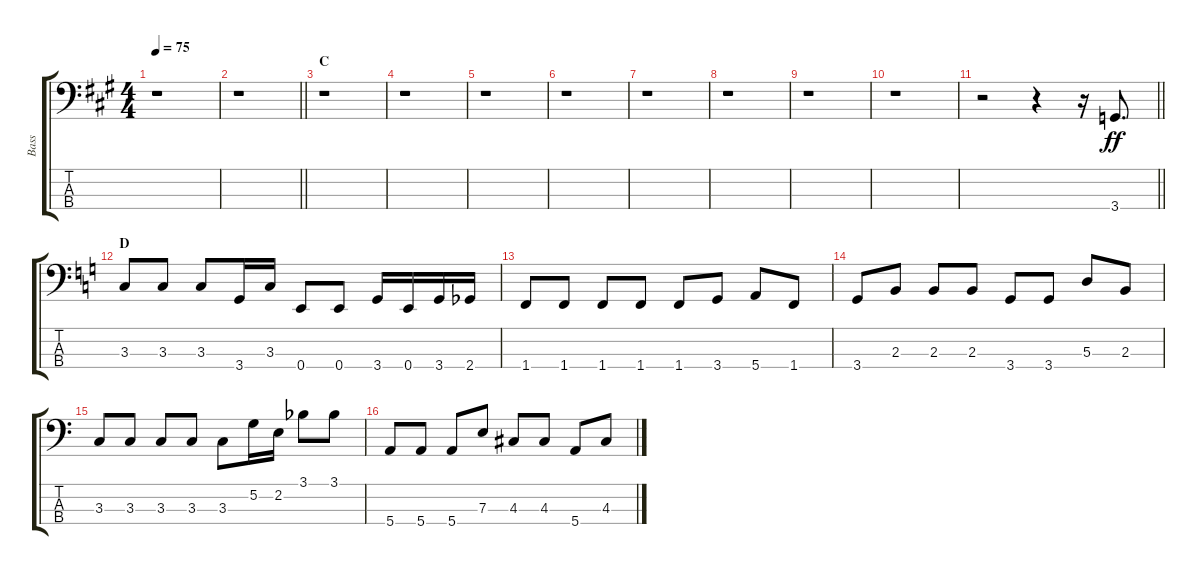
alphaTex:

\track ("Bass" "Bass") {instrument electricbasspick}
\staff {score tabs}
\tuning (G2 D2 A1 E1) {hide}
\ts (4 4)
\tempo 75
\clef f4
\ks a
r.1{dy ff} |
\barLineRight lightlight
r.1 |
\section ("" "C")
r.1 |
r.1 |
r.1 |
r.1 |
r.1 |
r.1 |
r.1 |
r.1 |
\barLineRight lightlight
r.2 r.4 r.16 3.4.8{d} |
\section ("" "D")
\ks c
3.3.8 3.3.8 3.3.8 3.4.16 3.3.16 0.4.8 0.4.8 3.4.16 0.4.16 3.4.16 2.4{acc b}.16 |
1.4.8 1.4.8 1.4.8 1.4.8 1.4.8 3.4.8 5.4.8 1.4.8 |
3.4.8 2.3.8 2.3.8 2.3.8 3.4.8 3.4.8 5.3.8 2.3.8 |
3.3.8 3.3.8 3.3.8 3.3.8 3.3.8 5.2.16 2.2.16 3.1{acc b}.8 3.1{acc b}.8 |
5.4.8 5.4.8 5.4.8 7.3.8 4.3.8 4.3.8 5.4.8 4.3.8
